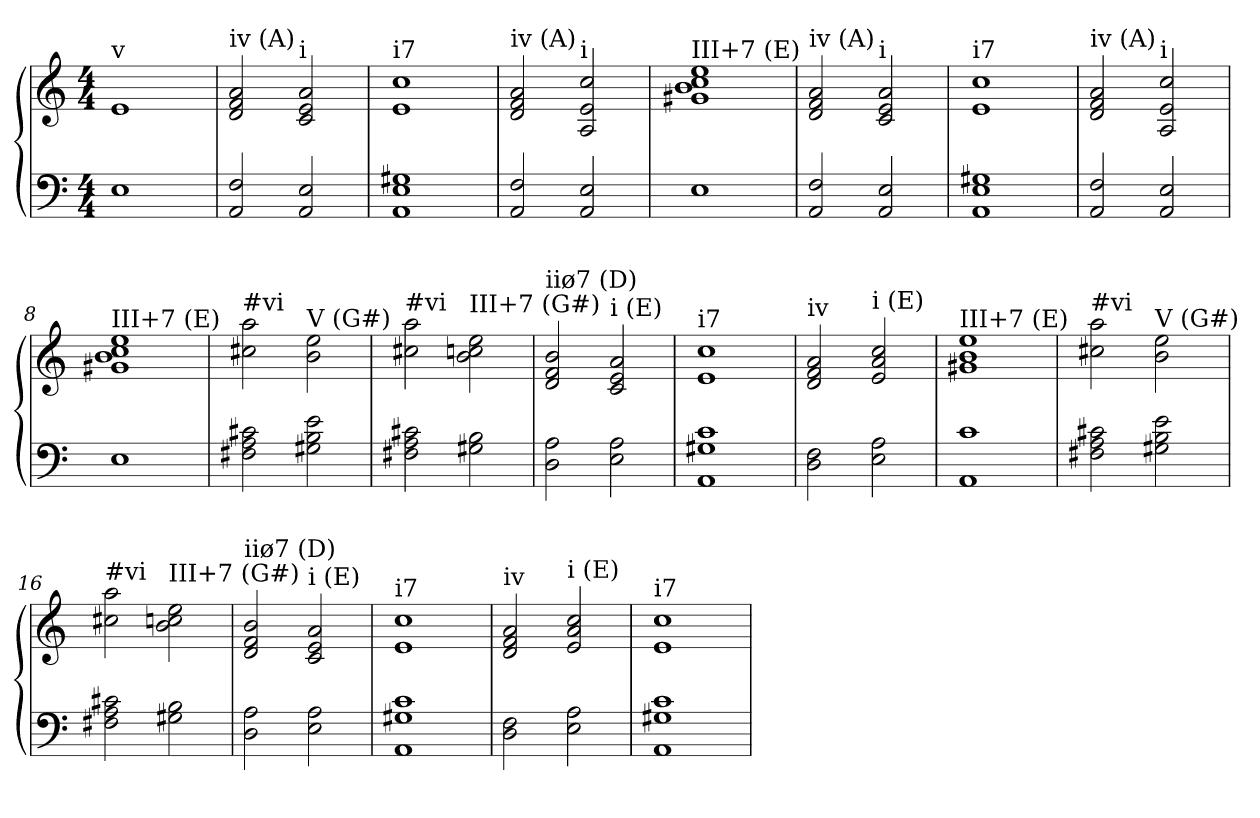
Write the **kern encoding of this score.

**kern	**kern
*part2	*part1
*staff2	*staff1
*clefF4	*clefG2
*k[]	*k[]
*a:	*a:
*M4/4	*M4/4
=	=
!	!LO:TX:a:t=v
1E	1e
=1	=1
!	!LO:TX:a:t=iv (A)
2AA 2F	2d 2f 2a
!	!LO:TX:a:t=i
2AA 2E	2c 2e 2a
=2	=2
!	!LO:TX:a:t=i7
1AA 1E 1G#X	1e 1cc
=3	=3
!	!LO:TX:a:t=iv (A)
2AA 2F	2d 2f 2a
!	!LO:TX:a:t=i
2AA 2E	2A 2e 2cc
=4	=4
!	!LO:TX:a:t=III+7 (E)
1E	1g#X 1b 1cc 1ee
=5	=5
!	!LO:TX:a:t=iv (A)
2AA 2F	2d 2f 2a
!	!LO:TX:a:t=i
2AA 2E	2c 2e 2a
=6	=6
!	!LO:TX:a:t=i7
1AA 1E 1G#X	1e 1cc
=7	=7
!	!LO:TX:a:t=iv (A)
2AA 2F	2d 2f 2a
!	!LO:TX:a:t=i
2AA 2E	2A 2e 2cc
=8	=8
!	!LO:TX:a:t=III+7 (E)
1E	1g#X 1b 1cc 1ee
=9	=9
!	!LO:TX:a:t=#vi
2F#X 2A 2c#X	2cc#X 2aa
!	!LO:TX:a:t=V (G#)
2G#X 2B 2e	2b 2ee
=10	=10
!	!LO:TX:a:t=#vi
2F#X 2A 2c#X	2cc#X 2aa
!	!LO:TX:a:t=III+7 (G#)
2G#X 2B	2b 2ccn 2ee
=11	=11
!	!LO:TX:a:t=iiø7 (D)
2D 2A	2d 2f 2b
!	!LO:TX:a:t=i (E)
2E 2A	2c 2e 2a
=12	=12
!	!LO:TX:a:t=i7
1AA 1G#X 1c	1e 1cc
=13	=13
!	!LO:TX:a:t=iv
2D 2F	2d 2f 2a
!	!LO:TX:a:t=i (E)
2E 2A	2e 2a 2cc
=14	=14
!	!LO:TX:a:t=III+7 (E)
1AA 1c	1g#X 1b 1ee
=15	=15
!	!LO:TX:a:t=#vi
2F#X 2A 2c#X	2cc#X 2aa
!	!LO:TX:a:t=V (G#)
2G#X 2B 2e	2b 2ee
=16	=16
!	!LO:TX:a:t=#vi
2F#X 2A 2c#X	2cc#X 2aa
!	!LO:TX:a:t=III+7 (G#)
2G#X 2B	2b 2ccn 2ee
=17	=17
!	!LO:TX:a:t=iiø7 (D)
2D 2A	2d 2f 2b
!	!LO:TX:a:t=i (E)
2E 2A	2c 2e 2a
=18	=18
!	!LO:TX:a:t=i7
1AA 1G#X 1c	1e 1cc
=19	=19
!	!LO:TX:a:t=iv
2D 2F	2d 2f 2a
!	!LO:TX:a:t=i (E)
2E 2A	2e 2a 2cc
=20	=20
!	!LO:TX:a:t=i7
1AA 1G#X 1c	1e 1cc
=	=
*-	*-
